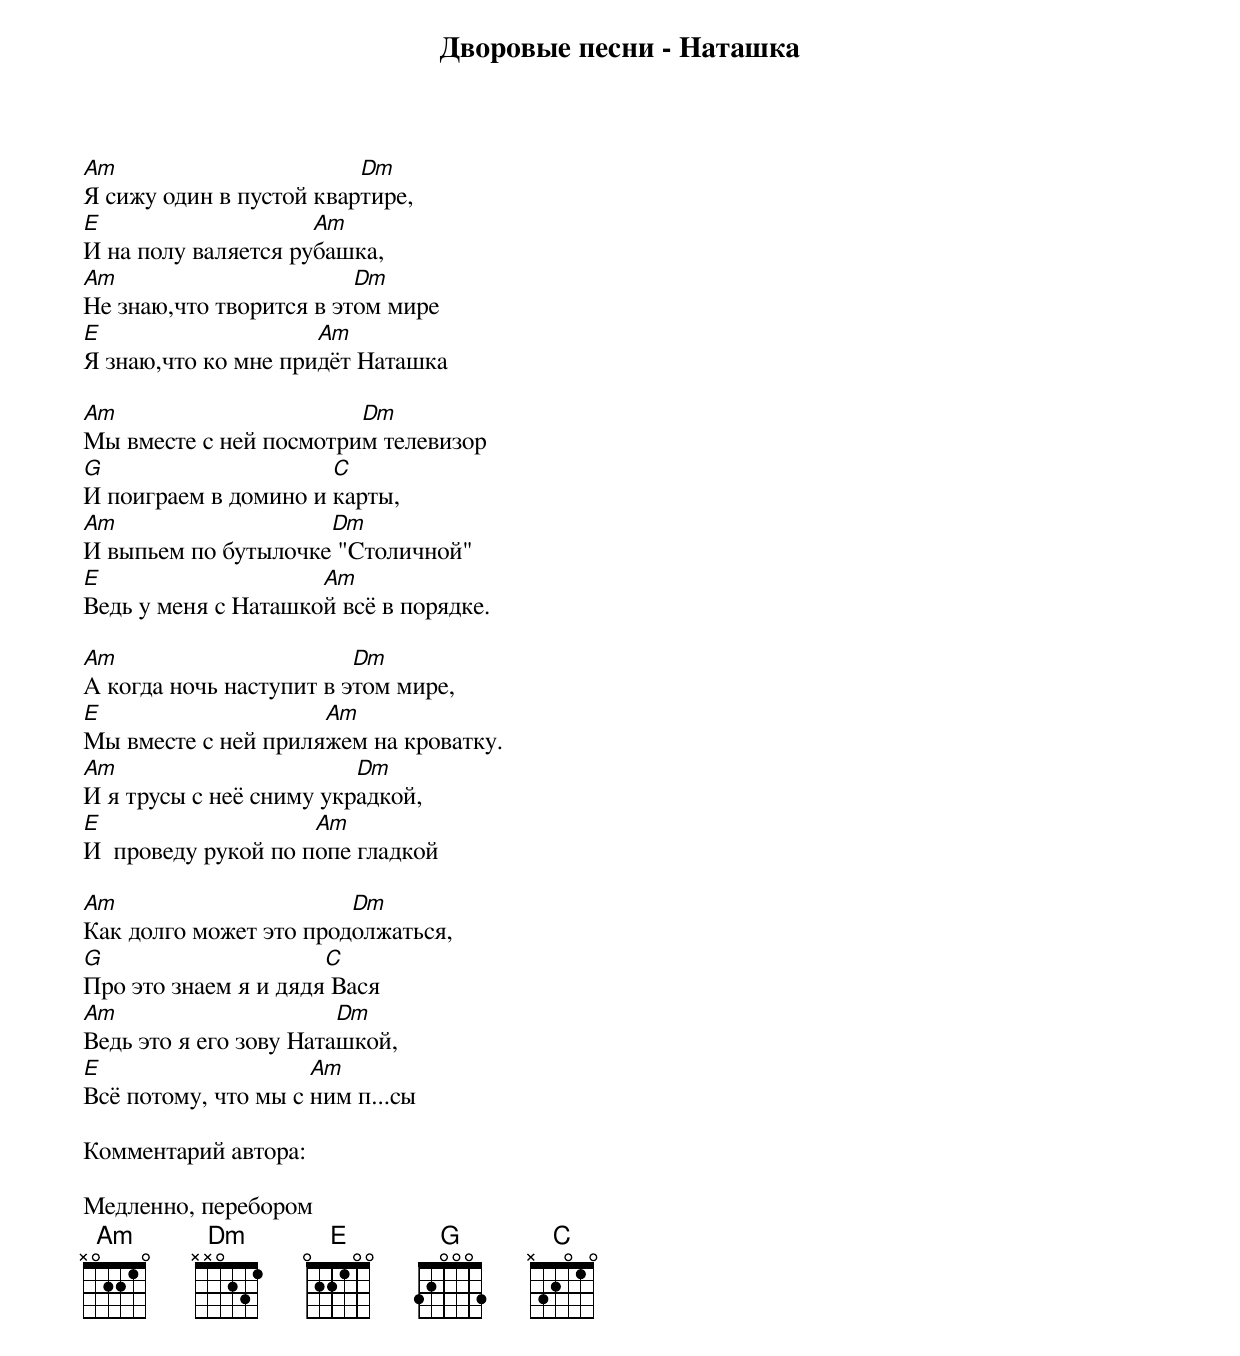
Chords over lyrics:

Дворовые песни - Наташка

Am                       Dm
Я сижу один в пустой квартире,
E                    Am
И на полу валяется рубашка,
Am                       Dm
Не знаю,что творится в этом мире
E                    Am
Я знаю,что ко мне придёт Наташка

Am                      Dm
Мы вместе с ней посмотрим телевизор
G                     C
И поиграем в домино и карты,
Am                   Dm
И выпьем по бутылочке "Столичной"
E                    Am
Ведь у меня с Наташкой всё в порядке.

Am                       Dm
А когда ночь наступит в этом мире,
E                    Am
Мы вместе с ней приляжем на кроватку.
Am                       Dm
И я трусы с неё сниму украдкой,
E                    Am
И  проведу рукой по попе гладкой

Am                      Dm
Как долго может это продолжаться,
G                     C
Про это знаем я и дядя Вася
Am                      Dm
Ведь это я его зову Наташкой,
E                    Am
Всё потому, что мы с ним п...сы

Комментарий автора:

Медленно, перебором
